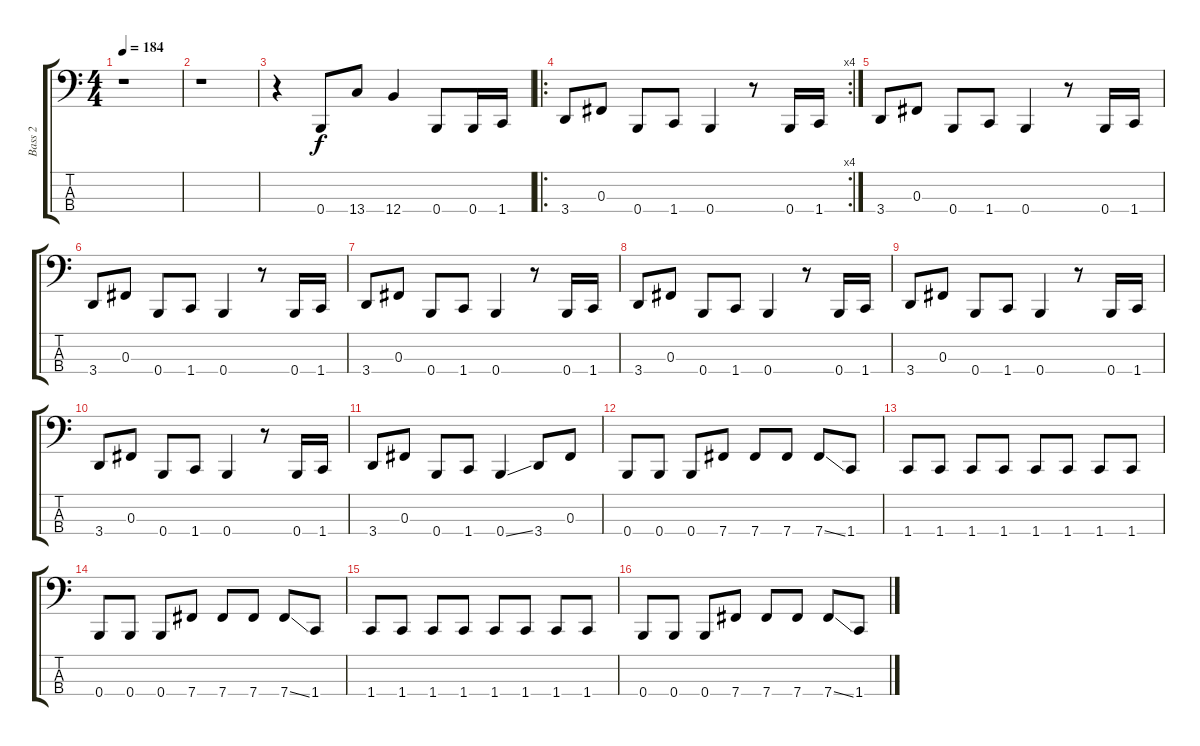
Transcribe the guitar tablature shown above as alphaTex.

\track ("Bass 2" "Bass 2") {instrument electricbasspick}
\staff {score tabs}
\tuning (E2 B1 Gb1 B0) {hide}
\ts (4 4)
\tempo 184
\clef f4
\ks c
r.1{dy f} |
r.1 |
r.4 0.4.8 13.4.8 12.4.4 0.4.8 0.4.16 1.4.16 |
\ro
\rc 4
3.4.8 0.3.8 0.4.8 1.4.8 0.4.4 r.8 0.4.16 1.4.16 |
3.4.8 0.3.8 0.4.8 1.4.8 0.4.4 r.8 0.4.16 1.4.16 |
3.4.8 0.3.8 0.4.8 1.4.8 0.4.4 r.8 0.4.16 1.4.16 |
3.4.8 0.3.8 0.4.8 1.4.8 0.4.4 r.8 0.4.16 1.4.16 |
3.4.8 0.3.8 0.4.8 1.4.8 0.4.4 r.8 0.4.16 1.4.16 |
3.4.8 0.3.8 0.4.8 1.4.8 0.4.4 r.8 0.4.16 1.4.16 |
3.4.8 0.3.8 0.4.8 1.4.8 0.4.4 r.8 0.4.16 1.4.16 |
3.4.8 0.3.8 0.4.8 1.4.8 0.4{ss}.4 3.4.8 0.3.8 |
0.4.8 0.4.8 0.4.8 7.4.8 7.4.8 7.4.8 7.4{ss}.8 1.4.8 |
1.4.8 1.4.8 1.4.8 1.4.8 1.4.8 1.4.8 1.4.8 1.4.8 |
0.4.8 0.4.8 0.4.8 7.4.8 7.4.8 7.4.8 7.4{ss}.8 1.4.8 |
1.4.8 1.4.8 1.4.8 1.4.8 1.4.8 1.4.8 1.4.8 1.4.8 |
0.4.8 0.4.8 0.4.8 7.4.8 7.4.8 7.4.8 7.4{ss}.8 1.4.8
